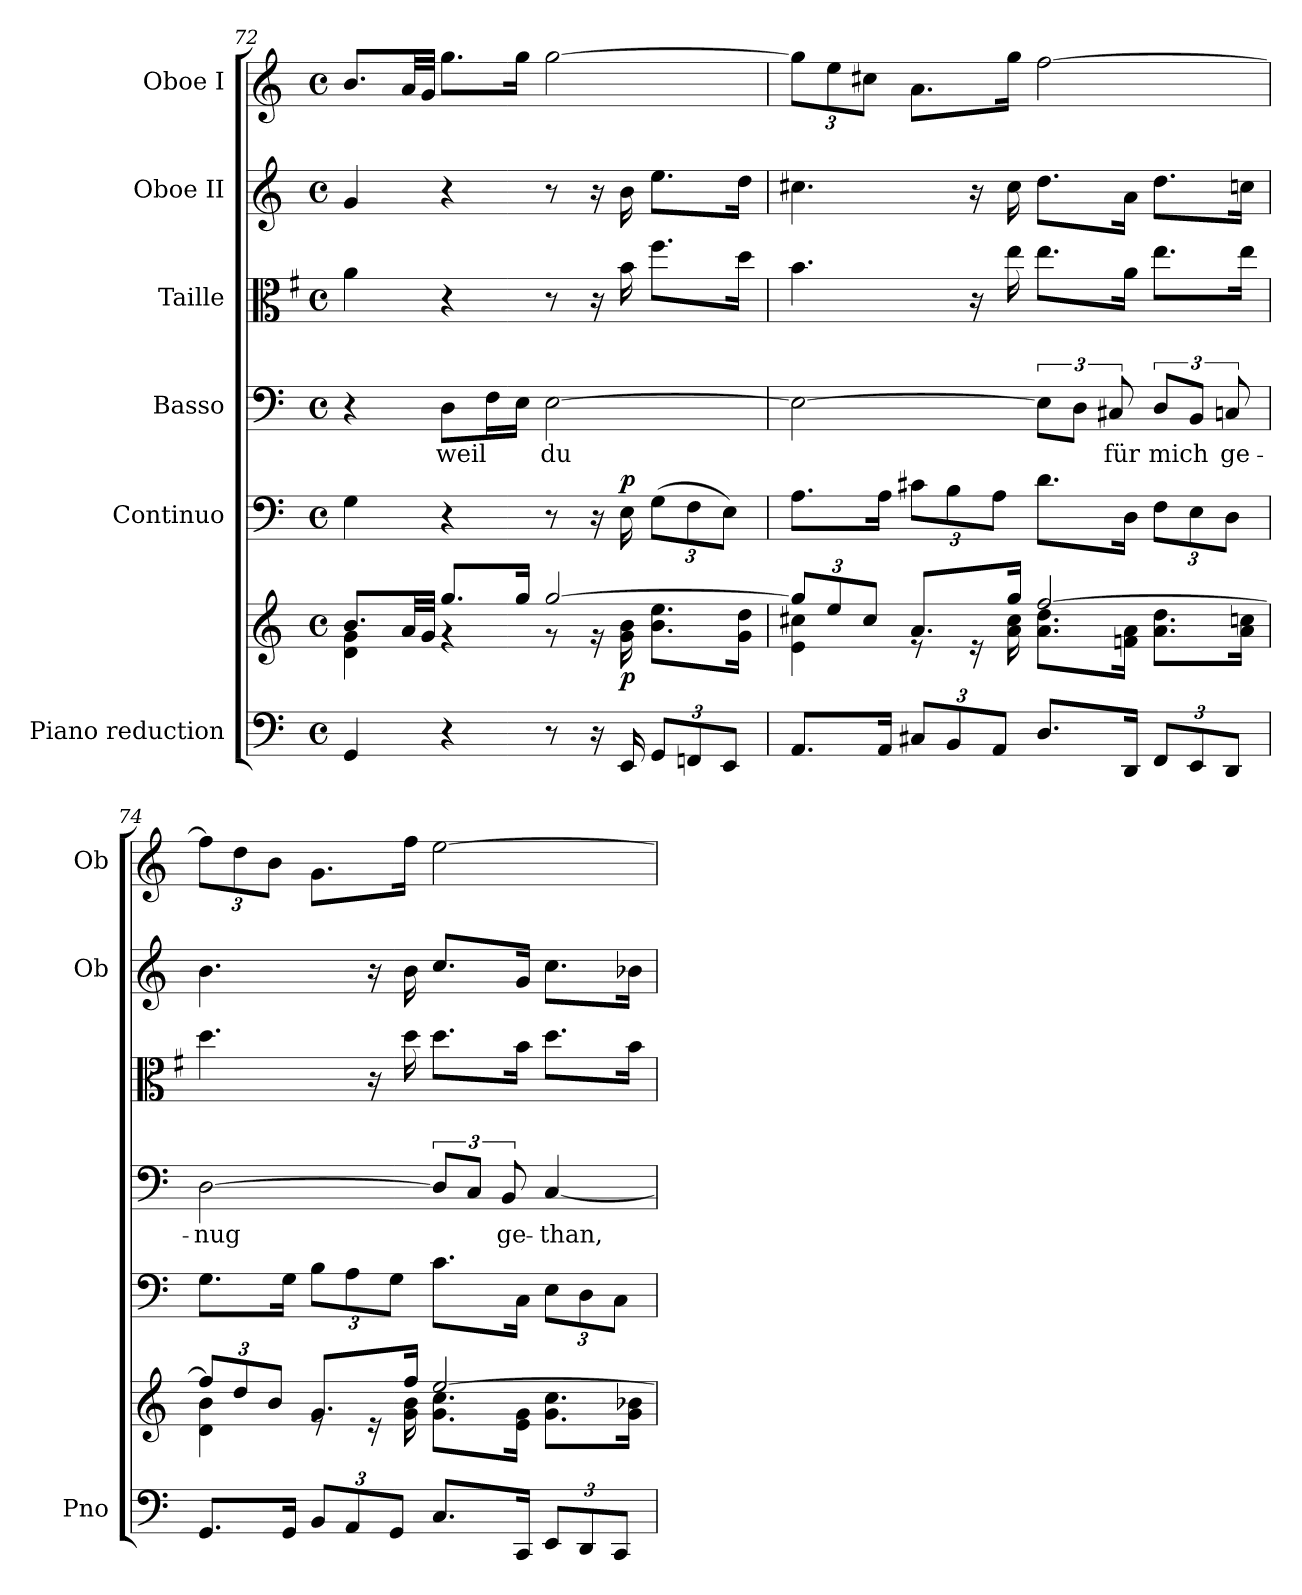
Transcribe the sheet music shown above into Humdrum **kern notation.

**kern	**kern	**dynam	**kern	**dynam	**kern	**text	**kern	**kern	**kern
*part6	*part6	*part6	*part5	*part5	*part4	*part4	*part3	*part2	*part1
*staff7	*staff6	*staff6/7	*staff5	*staff5	*staff4	*staff4	*staff3	*staff2	*staff1
*I"Piano reduction	*	*	*I"Continuo	*	*I"Basso	*	*I"Taille	*I"Oboe II	*I"Oboe I
*I'Pno	*	*	*	*	*	*	*	*I'Ob	*I'Ob
*clefF4	*clefG2	*	*clefF4	*	*clefF4	*	*clefC3	*clefG2	*clefG2
*	*	*	*	*	*	*	*ITrd4c7	*	*
*k[]	*k[]	*	*k[]	*	*k[]	*	*k[]	*k[]	*k[]
*M4/4	*M4/4	*	*M4/4	*	*M4/4	*	*M4/4	*M4/4	*M4/4
*met(c)	*met(c)	*	*met(c)	*	*met(c)	*	*met(c)	*met(c)	*met(c)
=72	=72	=72	=72	=72	=72	=72	=72	=72	=72
*	*^	*	*	*	*	*	*	*	*
4GG/	8.b/L	4d\ 4g\	.	4G\	.	4r	.	4d\	4g/	8.b/L
.	32a/LL	.	.	.	.	.	.	.	.	32a/LL
.	32g/JJJ	.	.	.	.	.	.	.	.	32g/JJJ
!	!	!	!	!	!	!	!LO:LY:b	!	!	!
4r	8.gg/L	4r	.	4r	.	8D\L	weil	4r	4r	8.gg\L
.	.	.	.	.	.	16F\L	.	.	.	.
.	16gg/Jk	.	.	.	.	16E\JJ	.	.	.	16gg\Jk
!	!	!	!	!	!	!	!LO:LY:b	!	!	!
8r	[2gg/	8r	.	8r	.	[2E\	du	8r	8r	[2gg\
16r	.	16r	.	16r	.	.	.	16r	16r	.
!	!	!	!LO:DY:b	!	!LO:DY:a	!	!	!	!	!
16EE/	.	16g\ 16b\	p	16E\	p	.	.	16e\	16b\	.
*Xbrackettup	*	*	*	*Xbrackettup	*	*	*	*	*	*
12GG/L	.	8.b\ 8.ee\L	.	(>12G\L	.	.	.	8.b\L	8.ee\L	.
12FFn/	.	.	.	12F\	.	.	.	.	.	.
12EE/J	.	.	.	12E\J)	.	.	.	.	.	.
.	.	16g\ 16dd\Jk	.	.	.	.	.	16g\Jk	16dd\Jk	.
!!LO:PB:g=z
=73	=73	=73	=73	=73	=73	=73	=73	=73	=73	=73
*	*Xbrackettup	*	*	*	*	*	*	*	*	*Xbrackettup
8.AA/L	12gg/L]	4e\ 4cc#X\	.	8.A\L	.	2E\_	.	4.e\	4.cc#X\	12gg\L]
.	12ee/	.	.	.	.	.	.	.	.	12ee\
.	12cc#/J	.	.	.	.	.	.	.	.	12cc#X\J
16AA/Jk	.	.	.	16A\Jk	.	.	.	.	.	.
12C#X/L	8.a/L	8re	.	12c#X\L	.	.	.	.	.	8.a\L
12BB/	.	.	.	12B\	.	.	.	.	.	.
.	.	16re	.	.	.	.	.	16r	16r	.
12AA/J	.	.	.	12A\J	.	.	.	.	.	.
.	16gg/Jk	16a\ 16cc#\	.	.	.	.	.	16a\	16cc#\	16gg\Jk
8.D/L	[2ff/	8.a\ 8.dd\L	.	8.d\L	.	12E\L]	.	8.a\L	8.dd\L	[2ff\
.	.	.	.	.	.	12D\J	.	.	.	.
!	!	!	!	!	!	!	!LO:LY:b	!	!	!
.	.	.	.	.	.	12C#X/	für	.	.	.
16DD/Jk	.	16fn\ 16a\Jk	.	16D\Jk	.	.	.	16d\Jk	16a\Jk	.
!	!	!	!	!	!	!	!LO:LY:b	!	!	!
12FF/L	.	8.a\ 8.dd\L	.	12F\L	.	12D/L	mich	8.a\L	8.dd\L	.
12EE/	.	.	.	12E\	.	12BB/J	.	.	.	.
!	!	!	!	!	!	!	!LO:LY:b	!	!	!
12DD/J	.	.	.	12D\J	.	12Cn/	ge-	.	.	.
.	.	16a\ 16ccn\Jk	.	.	.	.	.	16a\Jk	16ccn\Jk	.
=74	=74	=74	=74	=74	=74	=74	=74	=74	=74	=74
!	!	!	!	!	!	!	!LO:LY:b	!	!	!
8.GG/L	12ff/L]	4d\ 4b\	.	8.G\L	.	[2D\	-nug	4.g\	4.b\	12ff\L]
.	12dd/	.	.	.	.	.	.	.	.	12dd\
.	12b/J	.	.	.	.	.	.	.	.	12b\J
16GG/Jk	.	.	.	16G\Jk	.	.	.	.	.	.
12BB/L	8.g/L	8re	.	12B\L	.	.	.	.	.	8.g\L
12AA/	.	.	.	12A\	.	.	.	.	.	.
.	.	16re	.	.	.	.	.	16r	16r	.
12GG/J	.	.	.	12G\J	.	.	.	.	.	.
.	16ff/Jk	16g\ 16b\	.	.	.	.	.	16g\	16b\	16ff\Jk
8.C/L	[2ee/	8.g\ 8.cc\L	.	8.c\L	.	12D/L]	.	8.g\L	8.cc/L	[2ee\
.	.	.	.	.	.	12C/J	.	.	.	.
!	!	!	!	!	!	!	!LO:LY:b	!	!	!
.	.	.	.	.	.	12BB/	ge-	.	.	.
16CC/Jk	.	16e\ 16g\Jk	.	16C\Jk	.	.	.	16e\Jk	16g/Jk	.
!	!	!	!	!	!	!	!LO:LY:b	!	!	!
12EE/L	.	8.g\ 8.cc\L	.	12E\L	.	[4C/	-than,	8.g\L	8.cc\L	.
12DD/	.	.	.	12D\	.	.	.	.	.	.
12CC/J	.	.	.	12C\J	.	.	.	.	.	.
.	.	16g\ 16b-X\Jk	.	.	.	.	.	16e\Jk	16b-X\Jk	.
*	*v	*v	*	*	*	*	*	*	*	*
=	=	=	=	=	=	=	=	=	=
*-	*-	*-	*-	*-	*-	*-	*-	*-	*-
